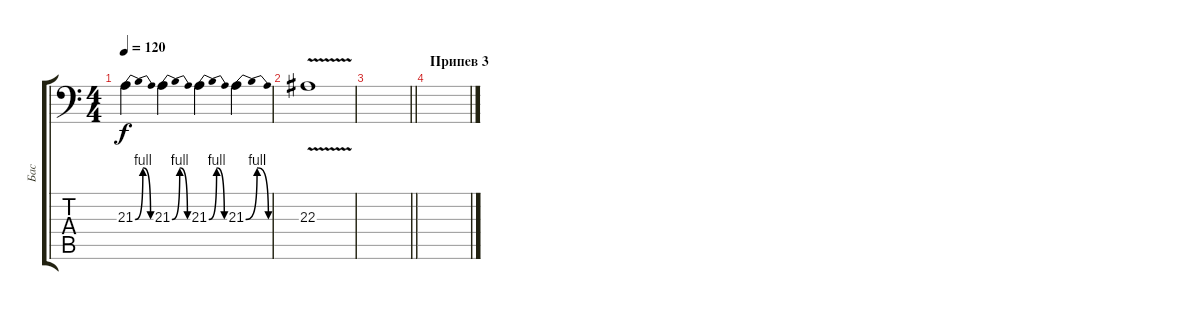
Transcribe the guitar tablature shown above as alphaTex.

\track ("Бас" "Бас") {instrument electricbassfinger}
\staff {score tabs}
\tuning (E1 C1 C1 C1 C1 C1) {hide}
\ts (4 4)
\tempo 120
\clef f4
\ks c
21.3{be (bendrelease 0 0 21 4 40 4 60 0)}.4{dy f} 21.3{be (bendrelease 0 0 20 4 40 4 60 0)}.4 21.3{be (bendrelease 0 0 20 4 41 4 60 0)}.4 21.3{be (bendrelease 0 0 20 4 41 4 60 0)}.4 |
22.3{v}.1 |
\barLineRight lightlight
|
\section ("" "Припев 3")
